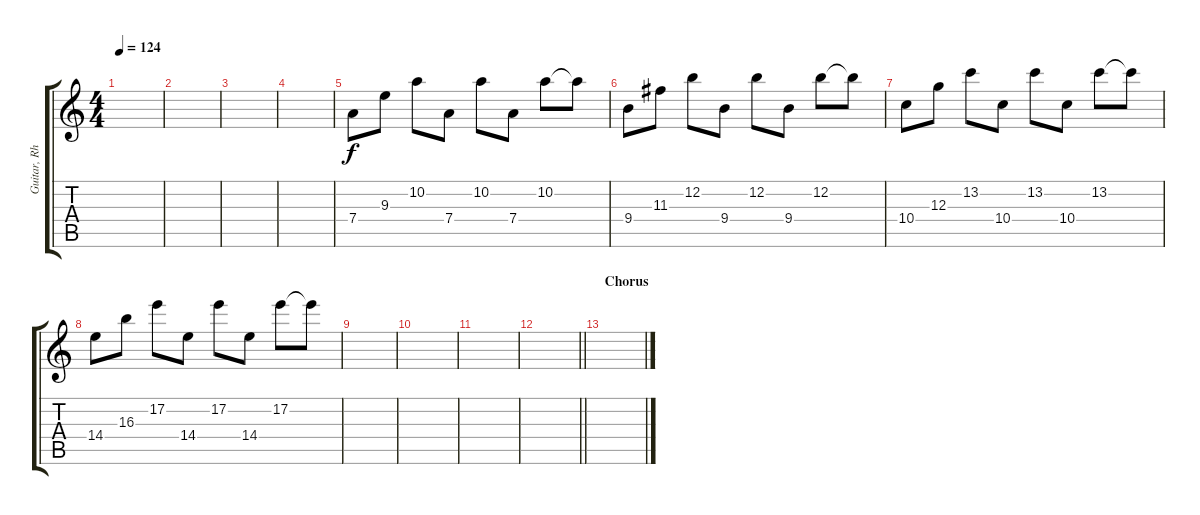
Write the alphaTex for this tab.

\track ("Guitar, Rhythm Overdub" "Guitar, Rh") {instrument electricguitarclean}
\staff {score tabs}
\tuning (E4 B3 G3 D3 A2 D2) {hide}
\ts (4 4)
\tempo 124
\clef g2
\ks c
|
|
|
|
7.4.8 9.3.8 10.2.8 7.4.8 10.2.8 7.4.8 10.2.8 10.2{t}.8 |
9.4.8 11.3.8 12.2.8 9.4.8 12.2.8 9.4.8 12.2.8 12.2{t}.8 |
10.4.8 12.3.8 13.2.8 10.4.8 13.2.8 10.4.8 13.2.8 13.2{t}.8 |
14.4.8 16.3.8 17.2.8 14.4.8 17.2.8 14.4.8 17.2.8 17.2{t}.8 |
|
|
|
\barLineRight lightlight
|
\section ("" "Chorus")
